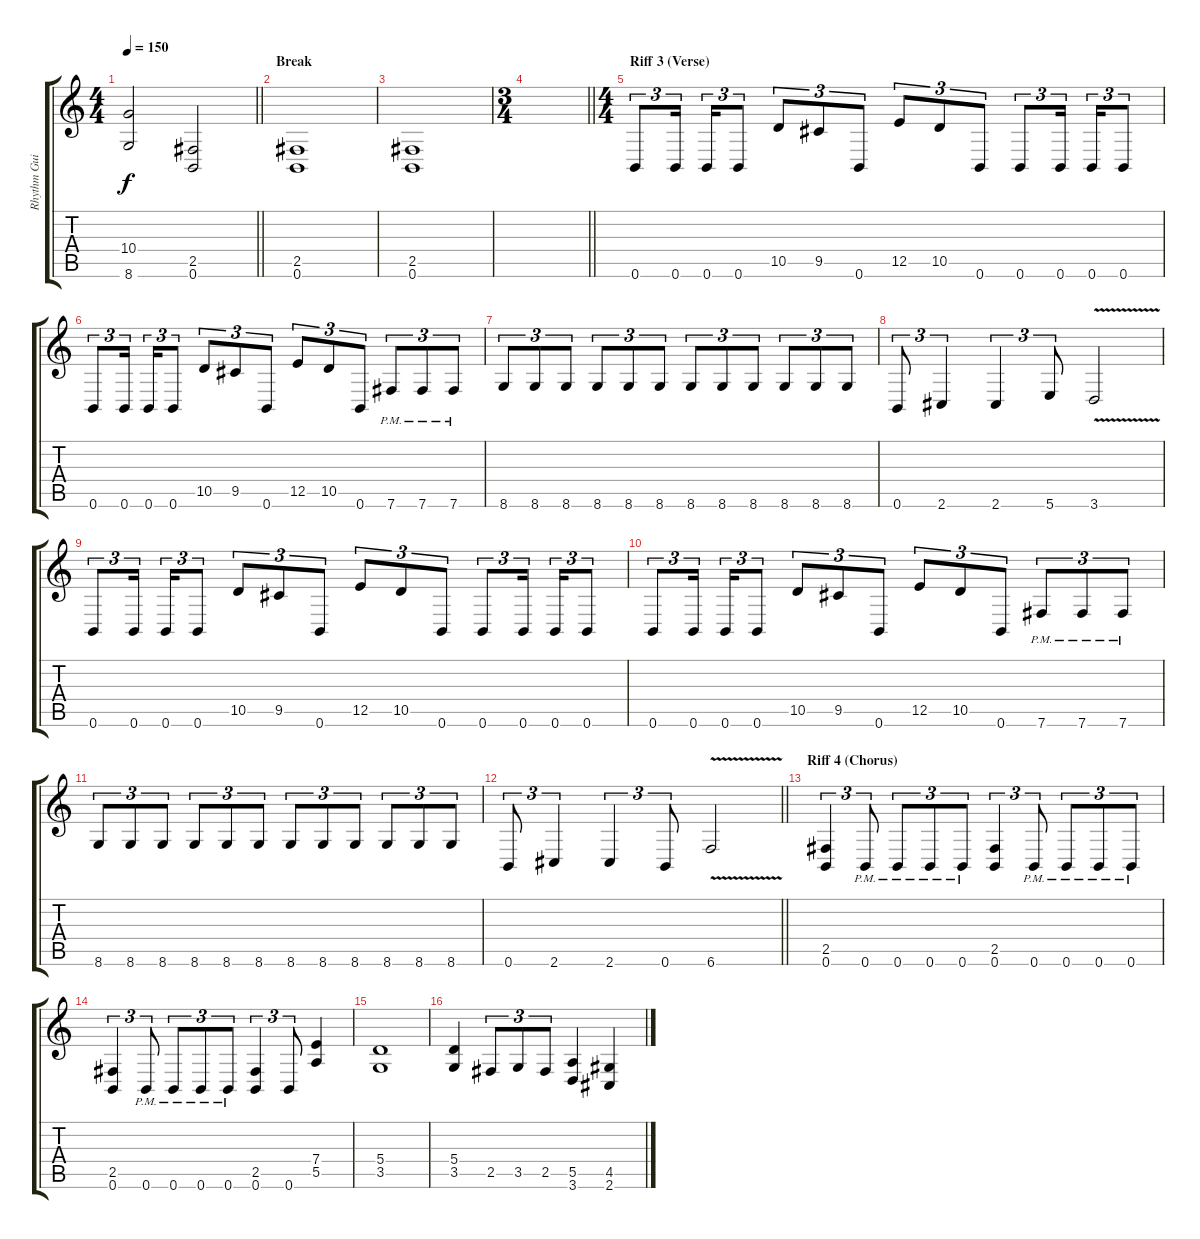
\track ("Rhythm Guitar" "Rhythm Gui") {instrument distortionguitar}
\staff {score tabs}
\tuning (B3 Gb3 D3 A2 E2 B1) {hide}
\ts (4 4)
\tempo 150
\clef g2
\barLineRight lightlight
\ks c
(10.4 8.6).2{dy f} (2.5 0.6).2 |
\section ("" "Break")
(2.5 0.6).1 |
(2.5 0.6).1 |
\ts (3 4)
\barLineRight lightlight
|
\ts (4 4)
\section ("" "Riff 3 (Verse)")
0.6.8{tu (3 2)} 0.6.16{tu (3 2) beam splitsecondary} 0.6.16{tu (3 2)} 0.6.8{tu (3 2)} 10.5.8{tu (3 2)} 9.5.8{tu (3 2)} 0.6.8{tu (3 2)} 12.5.8{tu (3 2)} 10.5.8{tu (3 2)} 0.6.8{tu (3 2)} 0.6.8{tu (3 2)} 0.6.16{tu (3 2) beam splitsecondary} 0.6.16{tu (3 2)} 0.6.8{tu (3 2)} |
0.6.8{tu (3 2)} 0.6.16{tu (3 2) beam splitsecondary} 0.6.16{tu (3 2)} 0.6.8{tu (3 2)} 10.5.8{tu (3 2)} 9.5.8{tu (3 2)} 0.6.8{tu (3 2)} 12.5.8{tu (3 2)} 10.5.8{tu (3 2)} 0.6.8{tu (3 2)} 7.6{pm}.8{tu (3 2)} 7.6{pm}.8{tu (3 2)} 7.6{pm}.8{tu (3 2)} |
8.6.8{tu (3 2)} 8.6.8{tu (3 2)} 8.6.8{tu (3 2)} 8.6.8{tu (3 2)} 8.6.8{tu (3 2)} 8.6.8{tu (3 2)} 8.6.8{tu (3 2)} 8.6.8{tu (3 2)} 8.6.8{tu (3 2)} 8.6.8{tu (3 2)} 8.6.8{tu (3 2)} 8.6.8{tu (3 2)} |
0.6.8{tu (3 2)} 2.6.4{tu (3 2)} 2.6.4{tu (3 2)} 5.6.8{tu (3 2)} 3.6{v}.2 |
0.6.8{tu (3 2)} 0.6.16{tu (3 2) beam splitsecondary} 0.6.16{tu (3 2)} 0.6.8{tu (3 2)} 10.5.8{tu (3 2)} 9.5.8{tu (3 2)} 0.6.8{tu (3 2)} 12.5.8{tu (3 2)} 10.5.8{tu (3 2)} 0.6.8{tu (3 2)} 0.6.8{tu (3 2)} 0.6.16{tu (3 2) beam splitsecondary} 0.6.16{tu (3 2)} 0.6.8{tu (3 2)} |
0.6.8{tu (3 2)} 0.6.16{tu (3 2) beam splitsecondary} 0.6.16{tu (3 2)} 0.6.8{tu (3 2)} 10.5.8{tu (3 2)} 9.5.8{tu (3 2)} 0.6.8{tu (3 2)} 12.5.8{tu (3 2)} 10.5.8{tu (3 2)} 0.6.8{tu (3 2)} 7.6{pm}.8{tu (3 2)} 7.6{pm}.8{tu (3 2)} 7.6{pm}.8{tu (3 2)} |
8.6.8{tu (3 2)} 8.6.8{tu (3 2)} 8.6.8{tu (3 2)} 8.6.8{tu (3 2)} 8.6.8{tu (3 2)} 8.6.8{tu (3 2)} 8.6.8{tu (3 2)} 8.6.8{tu (3 2)} 8.6.8{tu (3 2)} 8.6.8{tu (3 2)} 8.6.8{tu (3 2)} 8.6.8{tu (3 2)} |
\barLineRight lightlight
0.6.8{tu (3 2)} 2.6.4{tu (3 2)} 2.6.4{tu (3 2)} 0.6.8{tu (3 2)} 6.6{v}.2 |
\section ("" "Riff 4 (Chorus)")
(2.5 0.6).4{tu (3 2)} 0.6{pm}.8{tu (3 2)} 0.6{pm}.8{tu (3 2)} 0.6{pm}.8{tu (3 2)} 0.6{pm}.8{tu (3 2)} (2.5 0.6).4{tu (3 2)} 0.6{pm}.8{tu (3 2)} 0.6{pm}.8{tu (3 2)} 0.6{pm}.8{tu (3 2)} 0.6{pm}.8{tu (3 2)} |
(2.5 0.6).4{tu (3 2)} 0.6{pm}.8{tu (3 2)} 0.6{pm}.8{tu (3 2)} 0.6{pm}.8{tu (3 2)} 0.6{pm}.8{tu (3 2)} (2.5 0.6).4{tu (3 2)} 0.6.8{tu (3 2)} (7.4 5.5).4 |
(5.4 3.5).1 |
(5.4 3.5).4 2.5.8{tu (3 2)} 3.5.8{tu (3 2)} 2.5.8{tu (3 2)} (5.5 3.6).4 (4.5 2.6).4
